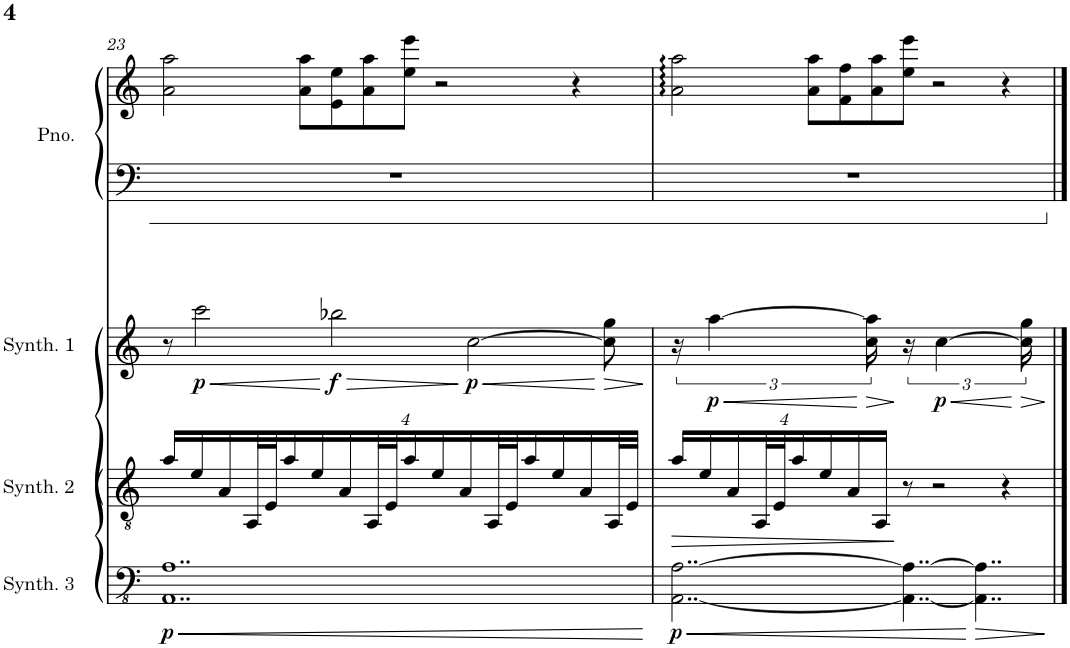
**kern	**dynam	**kern	**dynam	**kern	**dynam	**kern	**kern
*part4	*part4	*part3	*part3	*part2	*part2	*part1	*part1
*staff5	*staff5	*staff4	*staff4	*staff3	*staff3	*staff2	*staff1
*I"Saw Synthesizer 3	*	*I"Saw Synthesizer 2	*	*I"Saw Synthesizer 1	*	*I"Piano	*
*I'Synth. 3	*	*I'Synth. 2	*	*I'Synth. 1	*	*I'Pno.	*
!!LO:PB:g=z
*clefFv4	*	*clefGv2	*	*clefG2	*	*clefF4	*clefG2
*k[]	*	*k[]	*	*k[]	*	*k[]	*k[]
*M7/4	*	*M7/4	*	*M7/4	*	*M7/4	*M7/4
=23	=23	=23	=23	=23	=23	=23	=23
!	!LO:HP:b	!	!	!	!	!	!
*	*	*Xbrackettup	*	*	*	*	*
!	!LO:DY:n=1:b	!	!	!	!	!	!
1..AAA 1..AA	< p	64%7a/LL	.	8r	.	1..r	2a\ 2aa\
.	.	64%7e/	.	.	.	.	.
!	!	!	!	!	!LO:HP:b	!	!
!	!	!	!	!	!LO:DY:n=1:b	!	!
.	.	.	.	2ccc\	< p	.	.
.	.	64%7A/	.	.	.	.	.
.	.	128%7AA/L	.	.	.	.	.
.	.	128%7E/J	.	.	.	.	.
.	.	64%7a/	.	.	.	.	.
.	.	.	.	.	.	.	8a\ 8aa\L
.	.	64%7e/	.	.	.	.	.
!	!	!	!	!	!LO:HP:n=1:b	!	!
!	!	!	!	!	!LO:DY:n=2:b	!	!
.	.	.	.	2bb-X\	[ > f	.	8e\ 8ee\
.	.	64%7A/	.	.	.	.	.
.	.	.	.	.	.	.	8a\ 8aa\
.	.	128%7AA/L	.	.	.	.	.
.	.	128%7E/J	.	.	.	.	.
.	.	64%7a/	.	.	.	.	8ee\ 8eee\J
.	.	64%7e/	.	.	.	.	.
.	.	.	.	.	.	.	2r
.	.	64%7A/	.	.	.	.	.
!	!	!	!	!	!LO:HP:n=1:b	!	!
!	!	!	!	!	!LO:DY:n=3:b	!	!
.	.	.	.	[2cc\	] < p	.	.
.	.	128%7AA/L	.	.	.	.	.
.	.	128%7E/J	.	.	.	.	.
.	.	64%7a/	.	.	.	.	.
.	.	64%7e/	.	.	.	.	.
.	.	.	.	.	.	.	4r
.	.	64%7A/	.	.	.	.	.
!	!	!	!	!	!LO:HP:n=1:b	!	!
.	.	.	.	8cc\] 8gg\	[ >	.	.
.	.	128%7AA/L	.	.	.	.	.
.	.	128%7E/JJJ	.	.	.	.	.
.	[	.	.	.	]	.	.
=24	=24	=24	=24	=24	=24	=24	=24
!	!LO:HP:b	!	!LO:HP:b	!	!	!	!
!	!LO:DY:n=1:b	!	!	!	!	!	!
[2..AAA\ [2..AA\	< p	64%7a/LL	>	48%7r	.	1..r	2a\ 2aa\
.	.	64%7e/	.	.	.	.	.
!	!	!	!	!	!LO:HP:b	!	!
!	!	!	!	!	!LO:DY:n=1:b	!	!
.	.	.	.	[12%7aa\	< p	.	.
.	.	64%7A/	.	.	.	.	.
.	.	128%7AA/L	.	.	.	.	.
.	.	128%7E/J	.	.	.	.	.
.	.	64%7a/	.	.	.	.	.
.	.	.	.	.	.	.	8a\ 8aa\L
.	.	64%7e/	.	.	.	.	.
.	.	.	.	.	.	.	8f\ 8ff\
.	.	64%7A/	.	.	.	.	.
!	!	!	!	!	!LO:HP:n=1:b	!	!
.	.	.	.	48%7cc\ 48%7aa\]	[ >	.	.
.	.	.	.	.	.	.	8a\ 8aa\
.	.	64%7AA/JJ	.	.	.	.	.
4..AAA\_ 4..AA\_	.	8r	]	48%7r	]	.	8ee\ 8eee\J
.	.	2r	.	.	.	.	2r
!	!	!	!	!	!LO:HP:b	!	!
!	!	!	!	!	!LO:DY:n=2:b	!	!
.	.	.	.	[12%7cc\	< p	.	.
!	!LO:HP:n=1:b	!	!	!	!	!	!
4..AAA\] 4..AA\]	[ >	.	.	.	.	.	.
.	.	4r	.	.	.	.	4r
!	!	!	!	!	!LO:HP:n=1:b	!	!
.	.	.	.	48%7cc\] 48%7gg\	[ >	.	.
.	]	.	.	.	]	.	.
==	==	==	==	==	==	==	==
*-	*-	*-	*-	*-	*-	*-	*-
